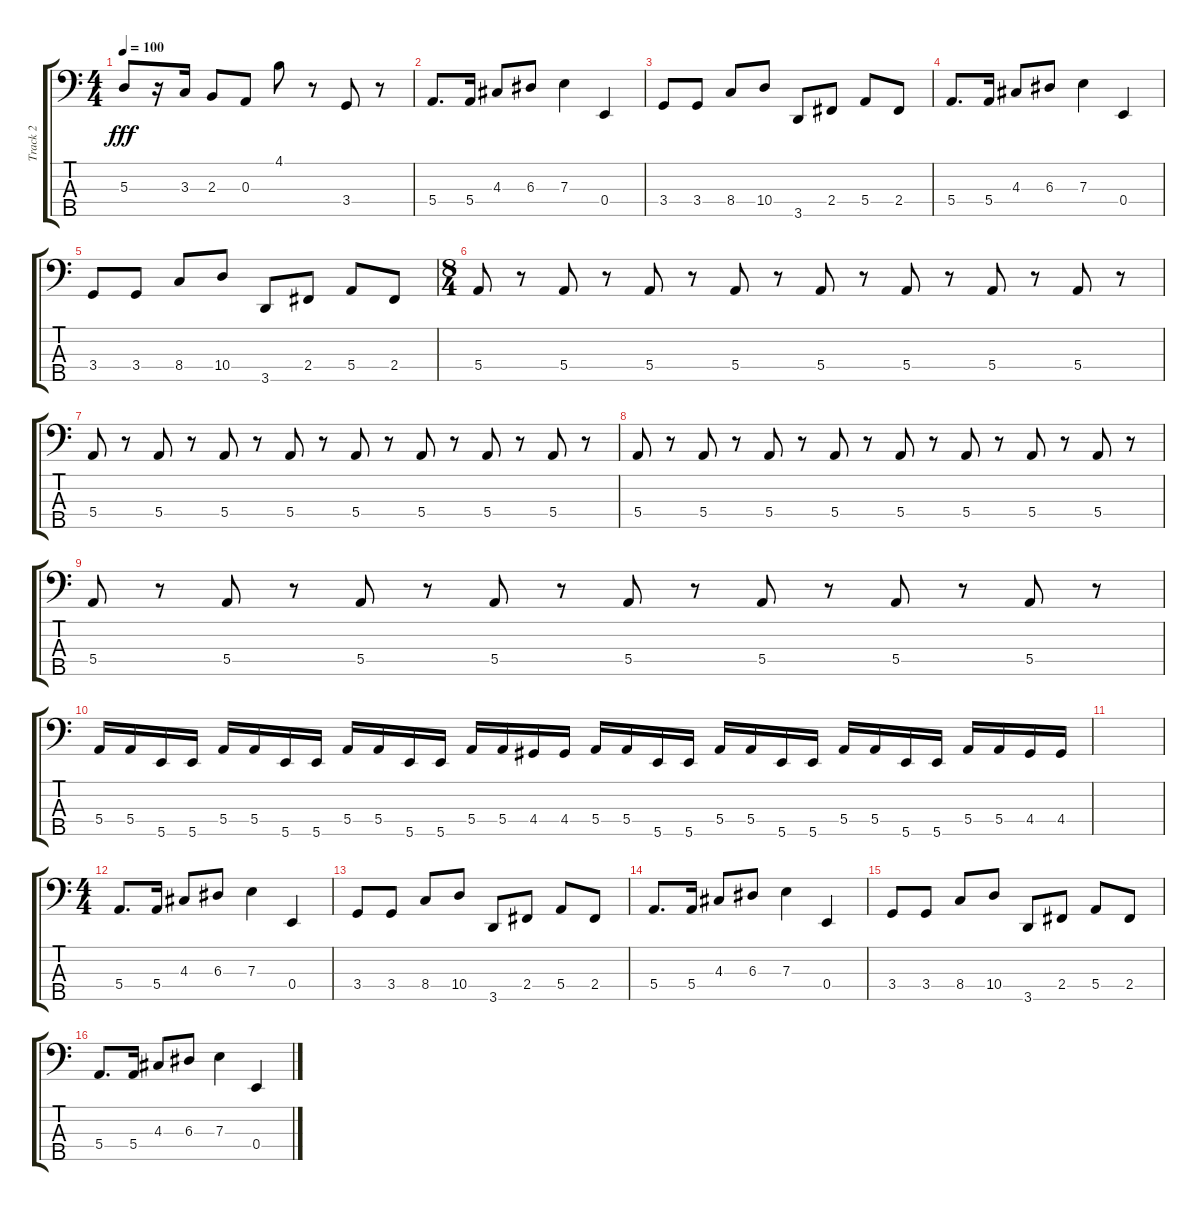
\track ("Track 2" "Track 2") {instrument fretlessbass}
\staff {score tabs}
\tuning (G2 D2 A1 E1 B0) {hide}
\ts (4 4)
\tempo 100
\clef f4
\ks c
5.3.8{dy fff} r.16 3.3.16 2.3.8 0.3.8 4.1.8 r.8 3.4.8 r.8 |
5.4.8{d} 5.4.16 4.3.8 6.3.8 7.3.4 0.4.4 |
3.4.8 3.4.8 8.4.8 10.4.8 3.5.8 2.4.8 5.4.8 2.4.8 |
5.4.8{d} 5.4.16 4.3.8 6.3.8 7.3.4 0.4.4 |
3.4.8 3.4.8 8.4.8 10.4.8 3.5.8 2.4.8 5.4.8 2.4.8 |
\ts (8 4)
5.4.8 r.8 5.4.8 r.8 5.4.8 r.8 5.4.8 r.8 5.4.8 r.8 5.4.8 r.8 5.4.8 r.8 5.4.8 r.8 |
5.4.8 r.8 5.4.8 r.8 5.4.8 r.8 5.4.8 r.8 5.4.8 r.8 5.4.8 r.8 5.4.8 r.8 5.4.8 r.8 |
5.4.8 r.8 5.4.8 r.8 5.4.8 r.8 5.4.8 r.8 5.4.8 r.8 5.4.8 r.8 5.4.8 r.8 5.4.8 r.8 |
5.4.8 r.8 5.4.8 r.8 5.4.8 r.8 5.4.8 r.8 5.4.8 r.8 5.4.8 r.8 5.4.8 r.8 5.4.8 r.8 |
5.4.16 5.4.16 5.5.16 5.5.16 5.4.16 5.4.16 5.5.16 5.5.16 5.4.16 5.4.16 5.5.16 5.5.16 5.4.16 5.4.16 4.4.16 4.4.16 5.4.16 5.4.16 5.5.16 5.5.16 5.4.16 5.4.16 5.5.16 5.5.16 5.4.16 5.4.16 5.5.16 5.5.16 5.4.16 5.4.16 4.4.16 4.4.16 |
|
\ts (4 4)
5.4.8{d} 5.4.16 4.3.8 6.3.8 7.3.4 0.4.4 |
3.4.8 3.4.8 8.4.8 10.4.8 3.5.8 2.4.8 5.4.8 2.4.8 |
5.4.8{d} 5.4.16 4.3.8 6.3.8 7.3.4 0.4.4 |
3.4.8 3.4.8 8.4.8 10.4.8 3.5.8 2.4.8 5.4.8 2.4.8 |
5.4.8{d} 5.4.16 4.3.8 6.3.8 7.3.4 0.4.4
